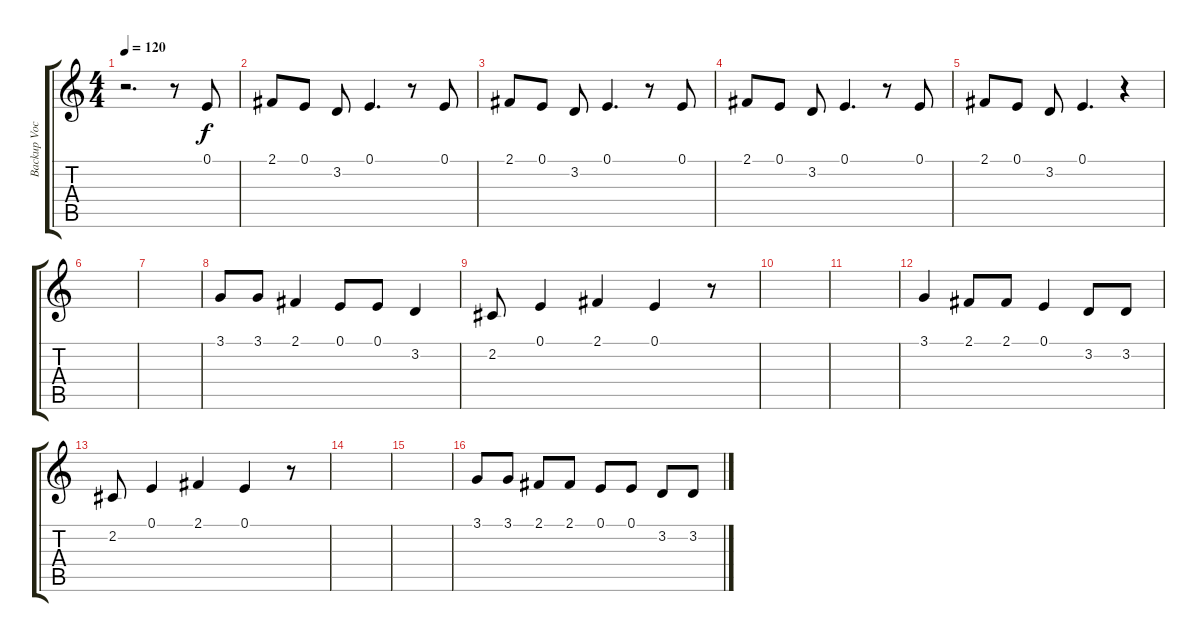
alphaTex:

\track ("Backup Vocals" "Backup Voc") {instrument altosax}
\staff {score tabs}
\tuning (E4 B3 G3 D3 A2 E2) {hide}
\ts (4 4)
\tempo 120
\clef g2
\ks c
r.2{d dy f} r.8 0.1.8 |
2.1.8 0.1.8 3.2.8 0.1.4{d} r.8 0.1.8 |
2.1.8 0.1.8 3.2.8 0.1.4{d} r.8 0.1.8 |
2.1.8 0.1.8 3.2.8 0.1.4{d} r.8 0.1.8 |
2.1.8 0.1.8 3.2.8 0.1.4{d} r.4 |
|
|
3.1.8 3.1.8 2.1.4 0.1.8 0.1.8 3.2.4 |
2.2.8 0.1.4 2.1.4 0.1.4 r.8 |
|
|
3.1.4 2.1.8 2.1.8 0.1.4 3.2.8 3.2.8 |
2.2.8 0.1.4 2.1.4 0.1.4 r.8 |
|
|
3.1.8 3.1.8 2.1.8 2.1.8 0.1.8 0.1.8 3.2.8 3.2.8
